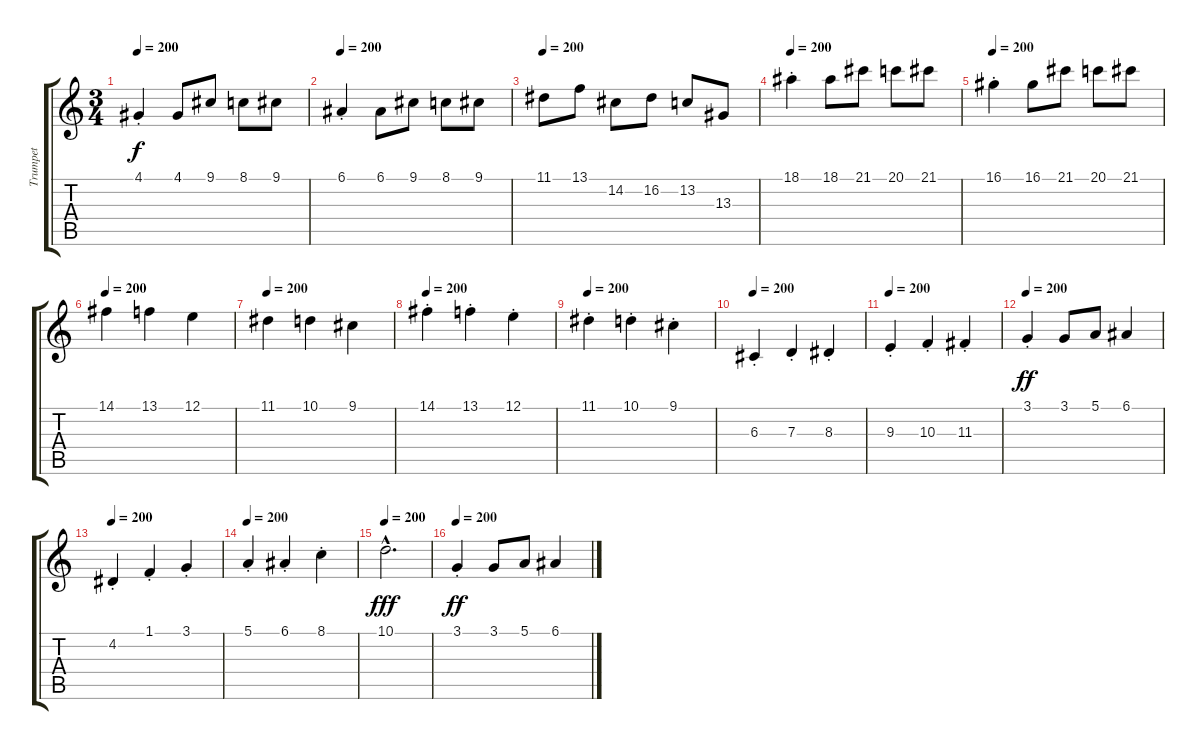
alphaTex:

\track ("Trumpet" "Trumpet") {instrument trumpet}
\staff {score tabs}
\tuning (E4 B3 G3 D3 A2 E2) {hide}
\ts (3 4)
\tempo 200
\clef g2
\ks c
4.1{st}.4{dy f} 4.1.8 9.1.8 8.1.8 9.1.8 |
\tempo 200
6.1{st}.4 6.1.8 9.1.8 8.1.8 9.1.8 |
\tempo 200
11.1.8 13.1.8 14.2.8 16.2.8 13.2.8 13.3.8 |
\tempo 200
18.1{st}.4{balance 6 instrument piccolo} 18.1.8 21.1.8 20.1.8 21.1.8 |
\tempo 200
16.1{st}.4{balance 6 instrument piccolo} 16.1.8 21.1.8 20.1.8 21.1.8 |
\tempo 200
14.1.4{balance 3 instrument trumpet} 13.1.4{balance 4} 12.1.4{balance 6} |
\tempo 200
11.1.4{balance 8} 10.1.4{balance 10} 9.1.4{balance 12} |
\tempo 200
14.1{st}.4{balance 7 instrument flute} 13.1{st}.4 12.1{st}.4 |
\tempo 200
11.1{st}.4 10.1{st}.4 9.1{st}.4 |
\tempo 200
6.3{st}.4{instrument trumpet} 7.3{st}.4 8.3{st}.4 |
\tempo 200
9.3{st}.4 10.3{st}.4 11.3{st}.4 |
\tempo 200
3.1{st}.4{dy ff volume 11 balance 13 instrument trumpet} 3.1.8 5.1.8 6.1.4 |
\tempo 200
4.2{st}.4 1.1{st}.4 3.1{st}.4 |
\tempo 200
5.1{st}.4 6.1{st}.4 8.1{st}.4 |
\tempo 200
10.1{hac}.2{d dy fff} |
\tempo 200
3.1{st}.4{dy ff volume 10 balance 8} 3.1.8 5.1.8 6.1.4
